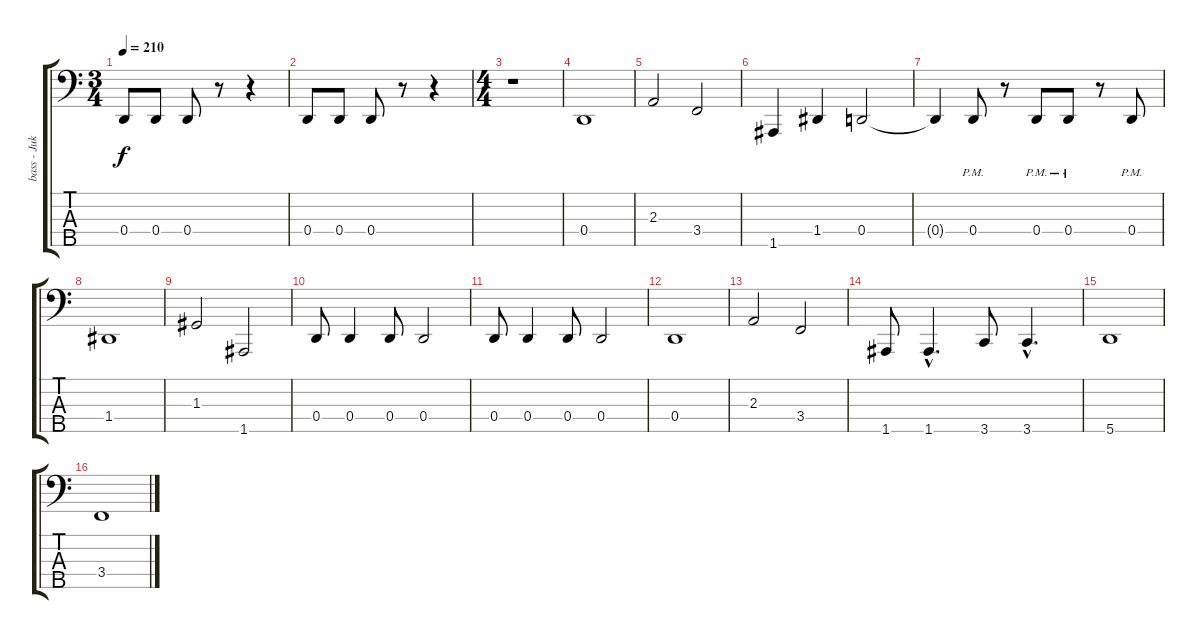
\track ("bass - Jukka" "bass - Juk") {instrument electricbassfinger}
\staff {score tabs}
\tuning (F2 C2 G1 D1 A0) {hide}
\ts (3 4)
\tempo 210
\clef f4
\ks c
0.4.8{dy f} 0.4.8 0.4.8 r.8 r.4 |
0.4.8 0.4.8 0.4.8 r.8 r.4 |
\ts (4 4)
r.1 |
0.4.1 |
2.3.2 3.4.2 |
1.5.4 1.4.4 0.4.2 |
0.4{t}.4 0.4{pm}.8 r.8 0.4{pm}.8 0.4{pm}.8 r.8 0.4{pm}.8 |
1.4.1 |
1.3.2 1.5.2 |
0.4.8 0.4.4 0.4.8 0.4.2 |
0.4.8 0.4.4 0.4.8 0.4.2 |
0.4.1 |
2.3.2 3.4.2 |
1.5.8 1.5{hac}.4{d} 3.5.8 3.5{hac}.4{d} |
5.5.1 |
3.4.1
